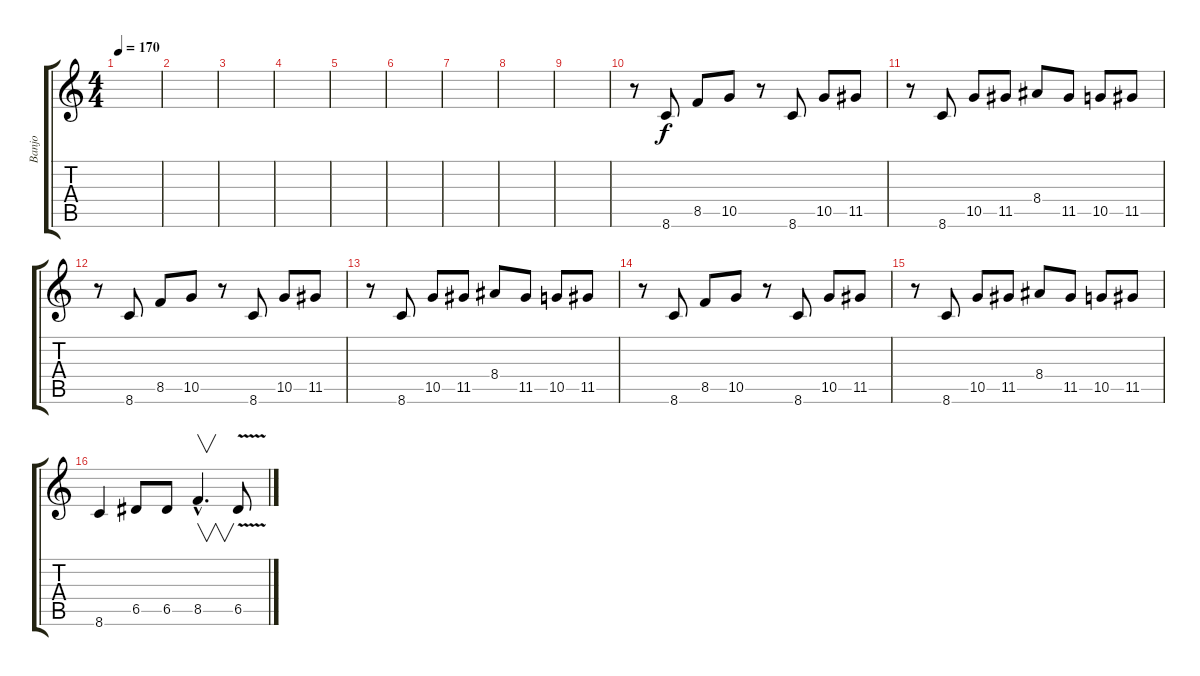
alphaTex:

\track ("Banjo" "Banjo") {instrument banjo}
\staff {score tabs}
\tuning (E4 B3 G3 D3 A2 E2) {hide}
\displaytranspose 12
\ts (4 4)
\tempo 170
\clef g2
\ks c
|
|
|
|
|
|
|
|
|
r.8 8.6.8 8.5.8 10.5.8 r.8 8.6.8 10.5.8 11.5.8 |
r.8 8.6.8 10.5.8 11.5.8 8.4.8 11.5.8 10.5.8 11.5.8 |
r.8 8.6.8 8.5.8 10.5.8 r.8 8.6.8 10.5.8 11.5.8 |
r.8 8.6.8 10.5.8 11.5.8 8.4.8 11.5.8 10.5.8 11.5.8 |
r.8 8.6.8 8.5.8 10.5.8 r.8 8.6.8 10.5.8 11.5.8 |
r.8 8.6.8 10.5.8 11.5.8 8.4.8 11.5.8 10.5.8 11.5.8 |
8.6.4 6.5.8 6.5.8 8.5{hac}.4{v d} 6.5{v}.8
